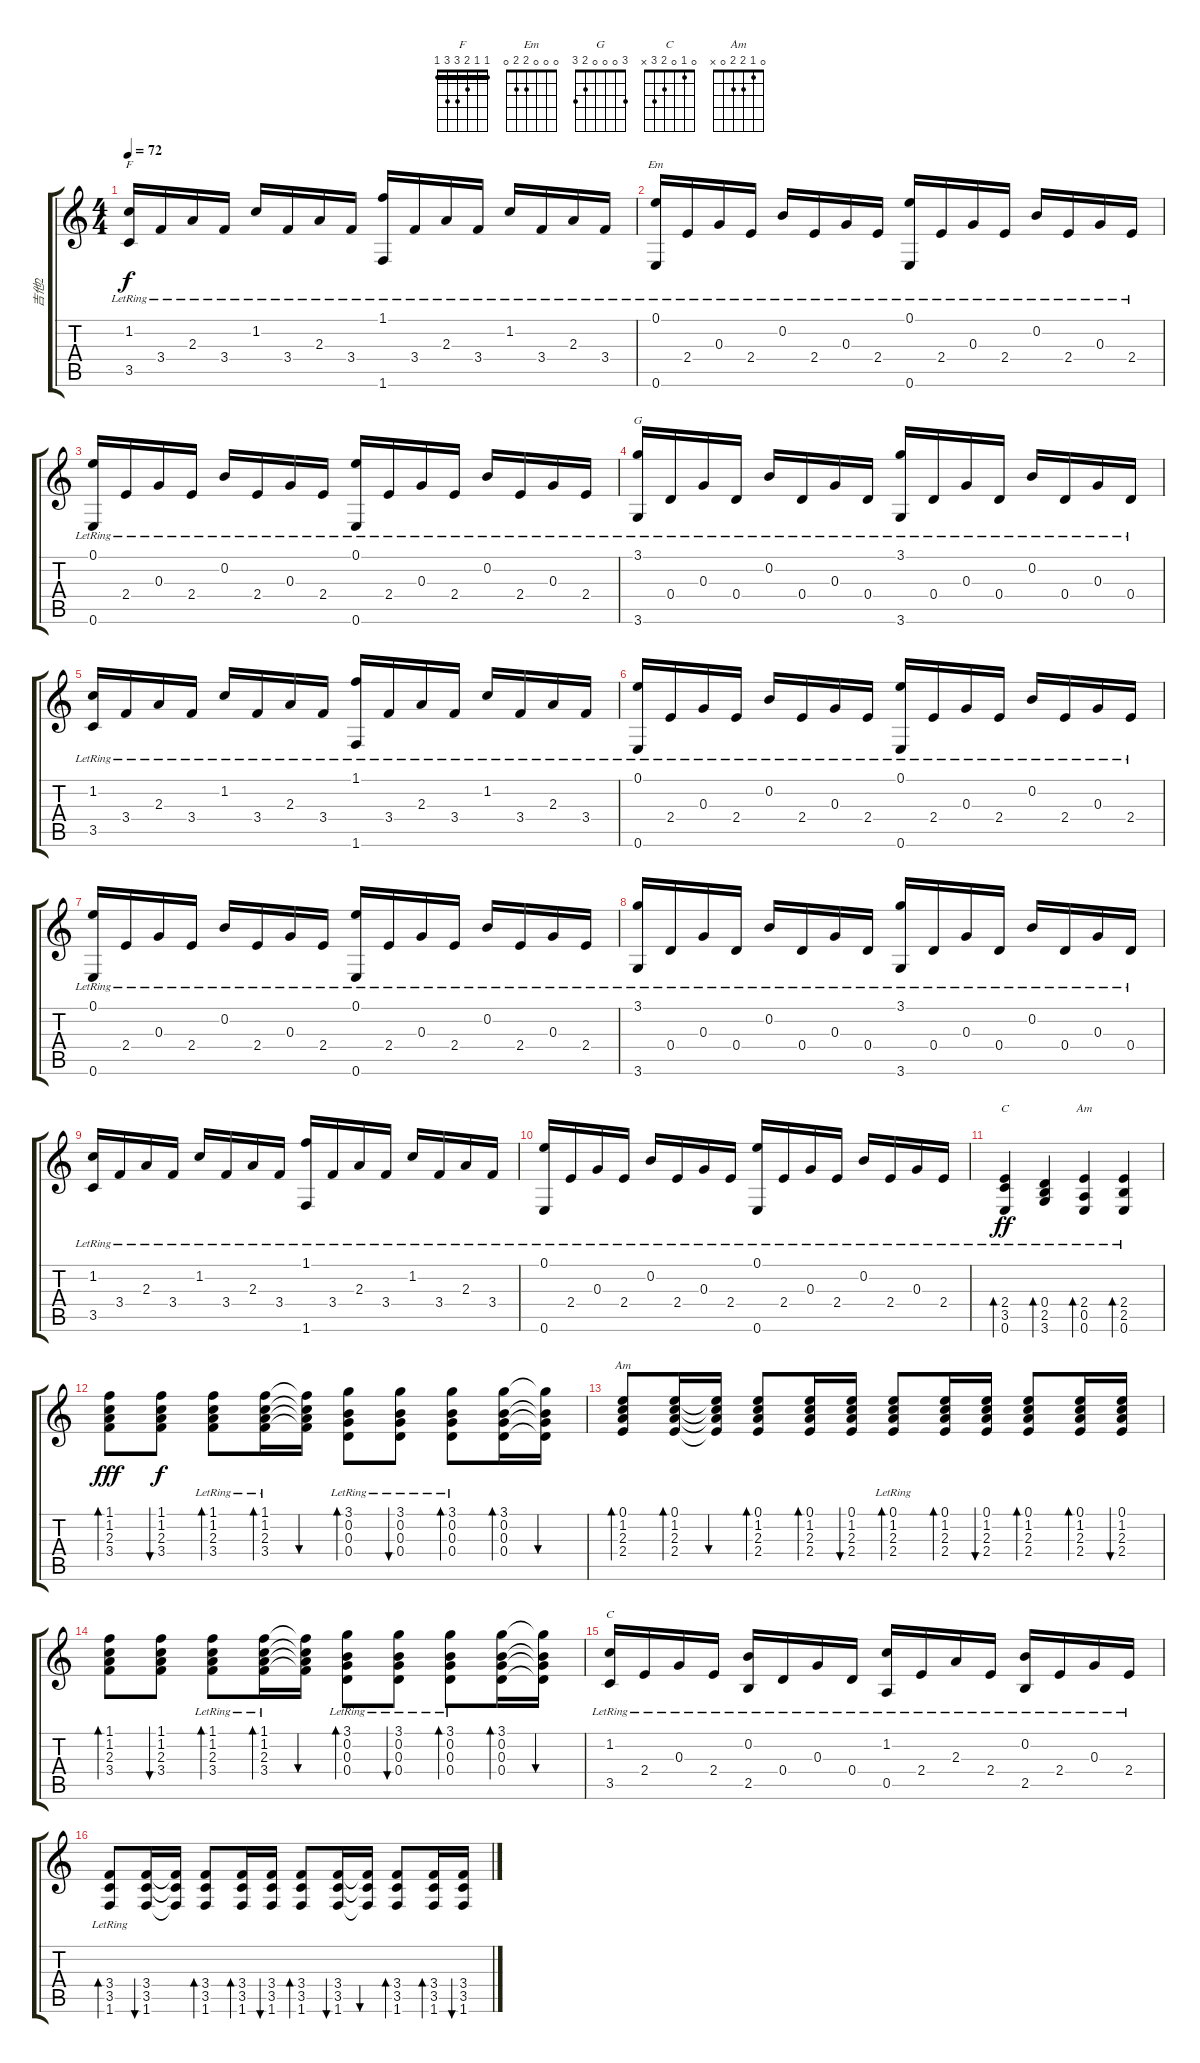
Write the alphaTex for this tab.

\track ("吉他2" "吉他2") {instrument acousticguitarnylon}
\staff {score tabs}
\tuning (E4 B3 G3 D3 A2 E2) {hide}
\chord ("F" 1 1 2 3 3 1) {barre 1}
\chord ("Em" 0 0 0 2 2 0)
\chord ("G" 3 0 0 0 2 3)
\chord ("C" x x x 2 3 0)
\chord ("Am" 0 1 2 2 0 0)
\chord ("Am" 0 1 2 2 0 x)
\chord ("C" 0 1 0 2 3 x)
\ts (4 4)
\tempo 72
\clef g2
\ks c
(1.2{lr} 3.5{lr}).16{ch "F" dy f} 3.4{lr}.16 2.3{lr}.16 3.4{lr}.16 1.2{lr}.16 3.4{lr}.16 2.3{lr}.16 3.4{lr}.16 (1.1{lr} 1.6{lr}).16 3.4{lr}.16 2.3{lr}.16 3.4{lr}.16 1.2{lr}.16 3.4{lr}.16 2.3{lr}.16 3.4{lr}.16 |
(0.1{lr} 0.6{lr}).16{ch "Em"} 2.4{lr}.16 0.3{lr}.16 2.4{lr}.16 0.2{lr}.16 2.4{lr}.16 0.3{lr}.16 2.4{lr}.16 (0.1{lr} 0.6{lr}).16 2.4{lr}.16 0.3{lr}.16 2.4{lr}.16 0.2{lr}.16 2.4{lr}.16 0.3{lr}.16 2.4{lr}.16 |
(0.1{lr} 0.6{lr}).16 2.4{lr}.16 0.3{lr}.16 2.4{lr}.16 0.2{lr}.16 2.4{lr}.16 0.3{lr}.16 2.4{lr}.16 (0.1{lr} 0.6{lr}).16 2.4{lr}.16 0.3{lr}.16 2.4{lr}.16 0.2{lr}.16 2.4{lr}.16 0.3{lr}.16 2.4{lr}.16 |
(3.1{lr} 3.6{lr}).16{ch "G"} 0.4{lr}.16 0.3{lr}.16 0.4{lr}.16 0.2{lr}.16 0.4{lr}.16 0.3{lr}.16 0.4{lr}.16 (3.1{lr} 3.6{lr}).16 0.4{lr}.16 0.3{lr}.16 0.4{lr}.16 0.2{lr}.16 0.4{lr}.16 0.3{lr}.16 0.4{lr}.16 |
(1.2{lr} 3.5{lr}).16 3.4{lr}.16 2.3{lr}.16 3.4{lr}.16 1.2{lr}.16 3.4{lr}.16 2.3{lr}.16 3.4{lr}.16 (1.1{lr} 1.6{lr}).16 3.4{lr}.16 2.3{lr}.16 3.4{lr}.16 1.2{lr}.16 3.4{lr}.16 2.3{lr}.16 3.4{lr}.16 |
(0.1{lr} 0.6{lr}).16 2.4{lr}.16 0.3{lr}.16 2.4{lr}.16 0.2{lr}.16 2.4{lr}.16 0.3{lr}.16 2.4{lr}.16 (0.1{lr} 0.6{lr}).16 2.4{lr}.16 0.3{lr}.16 2.4{lr}.16 0.2{lr}.16 2.4{lr}.16 0.3{lr}.16 2.4{lr}.16 |
(0.1{lr} 0.6{lr}).16 2.4{lr}.16 0.3{lr}.16 2.4{lr}.16 0.2{lr}.16 2.4{lr}.16 0.3{lr}.16 2.4{lr}.16 (0.1{lr} 0.6{lr}).16 2.4{lr}.16 0.3{lr}.16 2.4{lr}.16 0.2{lr}.16 2.4{lr}.16 0.3{lr}.16 2.4{lr}.16 |
(3.1{lr} 3.6{lr}).16 0.4{lr}.16 0.3{lr}.16 0.4{lr}.16 0.2{lr}.16 0.4{lr}.16 0.3{lr}.16 0.4{lr}.16 (3.1{lr} 3.6{lr}).16 0.4{lr}.16 0.3{lr}.16 0.4{lr}.16 0.2{lr}.16 0.4{lr}.16 0.3{lr}.16 0.4{lr}.16 |
(1.2{lr} 3.5{lr}).16 3.4{lr}.16 2.3{lr}.16 3.4{lr}.16 1.2{lr}.16 3.4{lr}.16 2.3{lr}.16 3.4{lr}.16 (1.1{lr} 1.6{lr}).16 3.4{lr}.16 2.3{lr}.16 3.4{lr}.16 1.2{lr}.16 3.4{lr}.16 2.3{lr}.16 3.4{lr}.16 |
(0.1{lr} 0.6{lr}).16 2.4{lr}.16 0.3{lr}.16 2.4{lr}.16 0.2{lr}.16 2.4{lr}.16 0.3{lr}.16 2.4{lr}.16 (0.1{lr} 0.6{lr}).16 2.4{lr}.16 0.3{lr}.16 2.4{lr}.16 0.2{lr}.16 2.4{lr}.16 0.3{lr}.16 2.4{lr}.16 |
(2.4{lr} 3.5{lr} 0.6{lr}).4{bd 240 ch "C" dy ff} (0.4{lr} 2.5{lr} 3.6{lr}).4{bd 240} (2.4{lr} 0.5{lr} 0.6{lr}).4{bd 240 ch "Am"} (2.4{lr} 2.5{lr} 0.6{lr}).4{bd 240} |
(1.1 1.2 2.3 3.4).8{bd 60 dy fff} (1.1 1.2 2.3 3.4).8{bu 60 dy f} (1.1 1.2 2.3{lr} 3.4).8{bd 60} (1.1 1.2{lr} 2.3 3.4).16{bd 60} (1.1{t} 1.2{t} 2.3{t} 3.4{t}).16{bu 60} (3.1 0.2 0.3 0.4{lr}).8{bd 60} (3.1 0.2 0.3{lr} 0.4).8{bu 60} (3.1 0.2{lr} 0.3 0.4).8{bd 60} (3.1 0.2 0.3 0.4).16{bd 60} (3.1{t} 0.2{t} 0.3{t} 0.4{t}).16{bu 60} |
(0.1 1.2 2.3 2.4).8{bd 60 ch "Am"} (0.1 1.2 2.3 2.4).16{bd 60} (0.1{t} 1.2{t} 2.3{t} 2.4{t}).16{bu 60} (0.1 1.2 2.3 2.4).8{bd 60} (0.1 1.2 2.3 2.4).16{bd 60} (0.1 1.2 2.3 2.4).16{bu 60} (0.1{lr} 1.2 2.3 2.4).8{bd 60} (0.1 1.2 2.3 2.4).16{bd 60} (0.1 1.2 2.3 2.4).16{bu 60} (0.1 1.2 2.3 2.4).8{bd 60} (0.1 1.2 2.3 2.4).16{bd 60} (0.1 1.2 2.3 2.4).16{bu 60} |
(1.1 1.2 2.3 3.4).8{bd 60} (1.1 1.2 2.3 3.4).8{bu 60} (1.1 1.2 2.3{lr} 3.4).8{bd 60} (1.1 1.2{lr} 2.3 3.4).16{bd 60} (1.1{t} 1.2{t} 2.3{t} 3.4{t}).16{bu 60} (3.1 0.2 0.3 0.4{lr}).8{bd 60} (3.1 0.2 0.3{lr} 0.4).8{bu 60} (3.1 0.2{lr} 0.3 0.4).8{bd 60} (3.1 0.2 0.3 0.4).16{bd 60} (3.1{t} 0.2{t} 0.3{t} 0.4{t}).16{bu 60} |
(1.2{lr} 3.5{lr}).16{ch "C"} 2.4{lr}.16 0.3{lr}.16 2.4{lr}.16 (0.2{lr} 2.5{lr}).16 0.4{lr}.16 0.3{lr}.16 0.4{lr}.16 (1.2{lr} 0.5{lr}).16 2.4{lr}.16 2.3{lr}.16 2.4{lr}.16 (0.2{lr} 2.5{lr}).16 2.4{lr}.16 0.3{lr}.16 2.4{lr}.16 |
(3.4{lr} 3.5{lr} 1.6{lr}).8{bd 60} (3.4 3.5 1.6).16{bu 60} (3.4{t} 3.5{t} 1.6{t}).16 (3.4 3.5 1.6).8{bd 60} (3.4 3.5 1.6).16{bd 60} (3.4 3.5 1.6).16{bu 60} (3.4 3.5 1.6).8{bd 60} (3.4 3.5 1.6).16{bu 60} (3.4{t} 3.5{t} 1.6{t}).16{bu 60} (3.4 3.5 1.6).8{bd 60} (3.4 3.5 1.6).16{bd 60} (3.4 3.5 1.6).16{bu 60}
